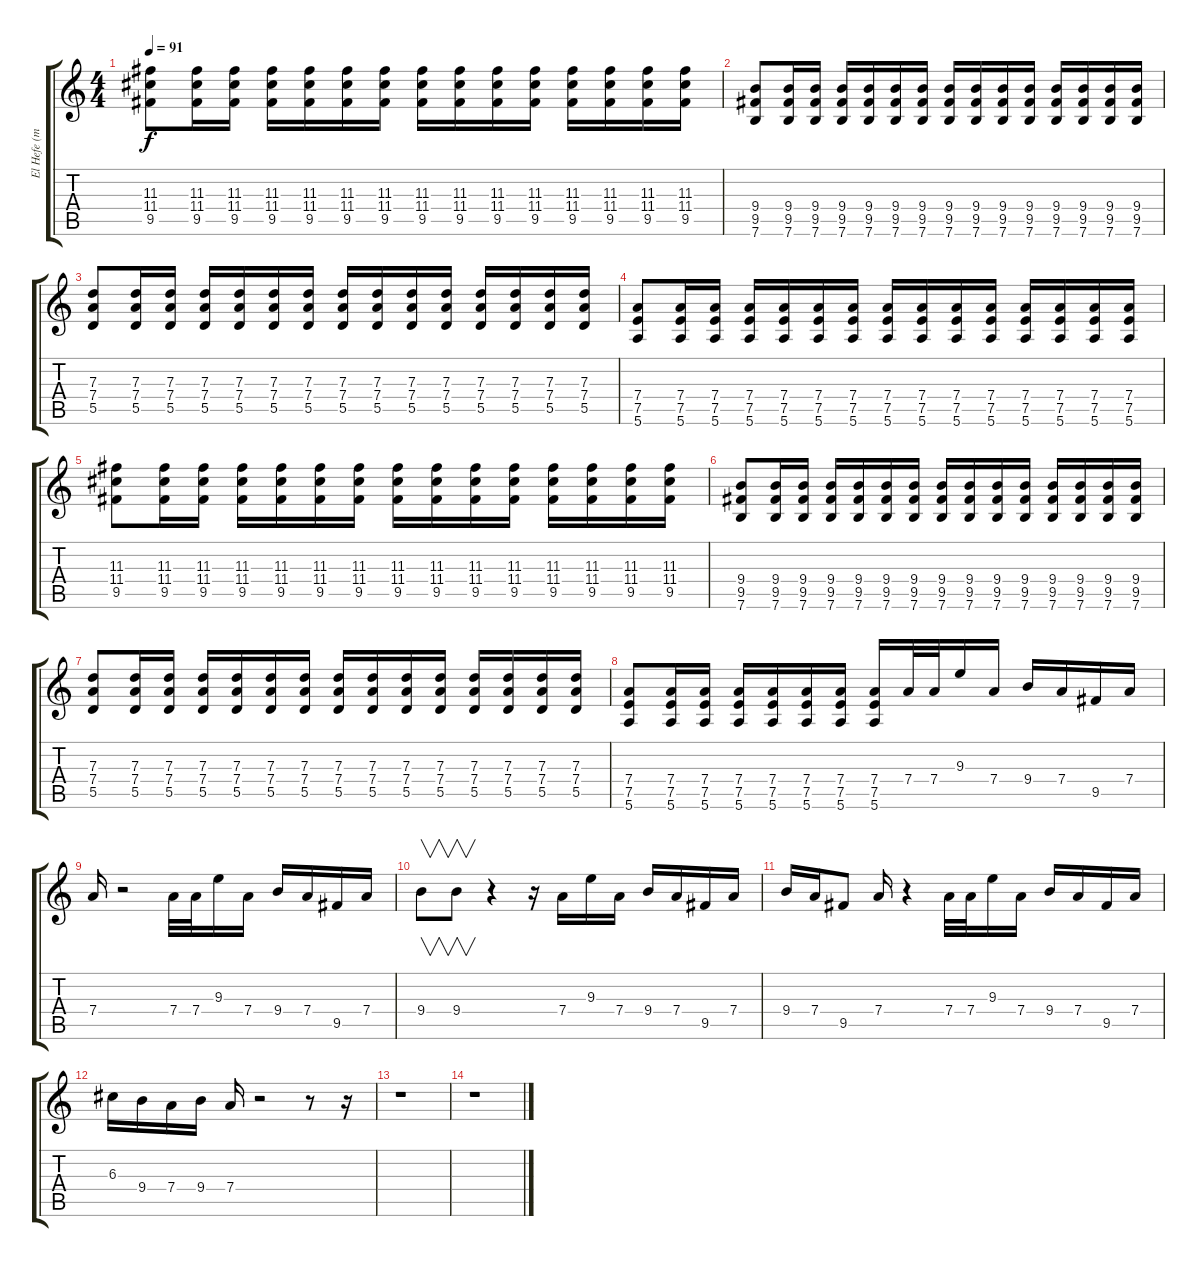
\track ("El Hefe (mexican talent)" "El Hefe (m") {instrument acousticguitarsteel}
\staff {score tabs}
\tuning (E4 B3 G3 D3 A2 E2) {hide}
\ts (4 4)
\tempo 91
\clef g2
\ks c
(11.3 11.4 9.5).8{dy f volume 10} (11.3 11.4 9.5).16 (11.3 11.4 9.5).16 (11.3 11.4 9.5).16 (11.3 11.4 9.5).16 (11.3 11.4 9.5).16 (11.3 11.4 9.5).16 (11.3 11.4 9.5).16 (11.3 11.4 9.5).16 (11.3 11.4 9.5).16 (11.3 11.4 9.5).16 (11.3 11.4 9.5).16 (11.3 11.4 9.5).16 (11.3 11.4 9.5).16 (11.3 11.4 9.5).16 |
(9.4 9.5 7.6).8 (9.4 9.5 7.6).16 (9.4 9.5 7.6).16 (9.4 9.5 7.6).16 (9.4 9.5 7.6).16 (9.4 9.5 7.6).16 (9.4 9.5 7.6).16 (9.4 9.5 7.6).16 (9.4 9.5 7.6).16 (9.4 9.5 7.6).16 (9.4 9.5 7.6).16 (9.4 9.5 7.6).16 (9.4 9.5 7.6).16 (9.4 9.5 7.6).16 (9.4 9.5 7.6).16 |
(7.3 7.4 5.5).8 (7.3 7.4 5.5).16 (7.3 7.4 5.5).16 (7.3 7.4 5.5).16 (7.3 7.4 5.5).16 (7.3 7.4 5.5).16 (7.3 7.4 5.5).16 (7.3 7.4 5.5).16 (7.3 7.4 5.5).16 (7.3 7.4 5.5).16 (7.3 7.4 5.5).16 (7.3 7.4 5.5).16 (7.3 7.4 5.5).16 (7.3 7.4 5.5).16 (7.3 7.4 5.5).16 |
(7.4 7.5 5.6).8 (7.4 7.5 5.6).16 (7.4 7.5 5.6).16 (7.4 7.5 5.6).16 (7.4 7.5 5.6).16 (7.4 7.5 5.6).16 (7.4 7.5 5.6).16 (7.4 7.5 5.6).16 (7.4 7.5 5.6).16 (7.4 7.5 5.6).16 (7.4 7.5 5.6).16 (7.4 7.5 5.6).16 (7.4 7.5 5.6).16 (7.4 7.5 5.6).16 (7.4 7.5 5.6).16 |
(11.3 11.4 9.5).8{volume 11} (11.3 11.4 9.5).16 (11.3 11.4 9.5).16 (11.3 11.4 9.5).16 (11.3 11.4 9.5).16 (11.3 11.4 9.5).16 (11.3 11.4 9.5).16 (11.3 11.4 9.5).16 (11.3 11.4 9.5).16 (11.3 11.4 9.5).16 (11.3 11.4 9.5).16 (11.3 11.4 9.5).16 (11.3 11.4 9.5).16 (11.3 11.4 9.5).16 (11.3 11.4 9.5).16 |
(9.4 9.5 7.6).8 (9.4 9.5 7.6).16 (9.4 9.5 7.6).16 (9.4 9.5 7.6).16 (9.4 9.5 7.6).16 (9.4 9.5 7.6).16 (9.4 9.5 7.6).16 (9.4 9.5 7.6).16 (9.4 9.5 7.6).16 (9.4 9.5 7.6).16 (9.4 9.5 7.6).16 (9.4 9.5 7.6).16 (9.4 9.5 7.6).16 (9.4 9.5 7.6).16 (9.4 9.5 7.6).16 |
(7.3 7.4 5.5).8 (7.3 7.4 5.5).16 (7.3 7.4 5.5).16 (7.3 7.4 5.5).16 (7.3 7.4 5.5).16 (7.3 7.4 5.5).16 (7.3 7.4 5.5).16 (7.3 7.4 5.5).16 (7.3 7.4 5.5).16 (7.3 7.4 5.5).16 (7.3 7.4 5.5).16 (7.3 7.4 5.5).16 (7.3 7.4 5.5).16 (7.3 7.4 5.5).16 (7.3 7.4 5.5).16 |
(7.4 7.5 5.6).8 (7.4 7.5 5.6).16 (7.4 7.5 5.6).16 (7.4 7.5 5.6).16 (7.4 7.5 5.6).16 (7.4 7.5 5.6).16 (7.4 7.5 5.6).16 (7.4 7.5 5.6).16 7.4.32 7.4.32 9.3.16 7.4.16 9.4.16 7.4.16 9.5.16 7.4.16 |
7.4.16 r.2 7.4.32 7.4.32 9.3.16 7.4.16 9.4.16 7.4.16 9.5.16 7.4.16 |
9.4.8{v} 9.4.8{v} r.4 r.16 7.4.16 9.3.16 7.4.16 9.4.16 7.4.16 9.5.16 7.4.16 |
9.4.16 7.4.16 9.5.8 7.4.16 r.4 7.4.32 7.4.32 9.3.16 7.4.16 9.4.16 7.4.16 9.5.16 7.4.16 |
6.3.16 9.4.16 7.4.16 9.4.16 7.4.16 r.2 r.8 r.16 |
r.1 |
r.1
